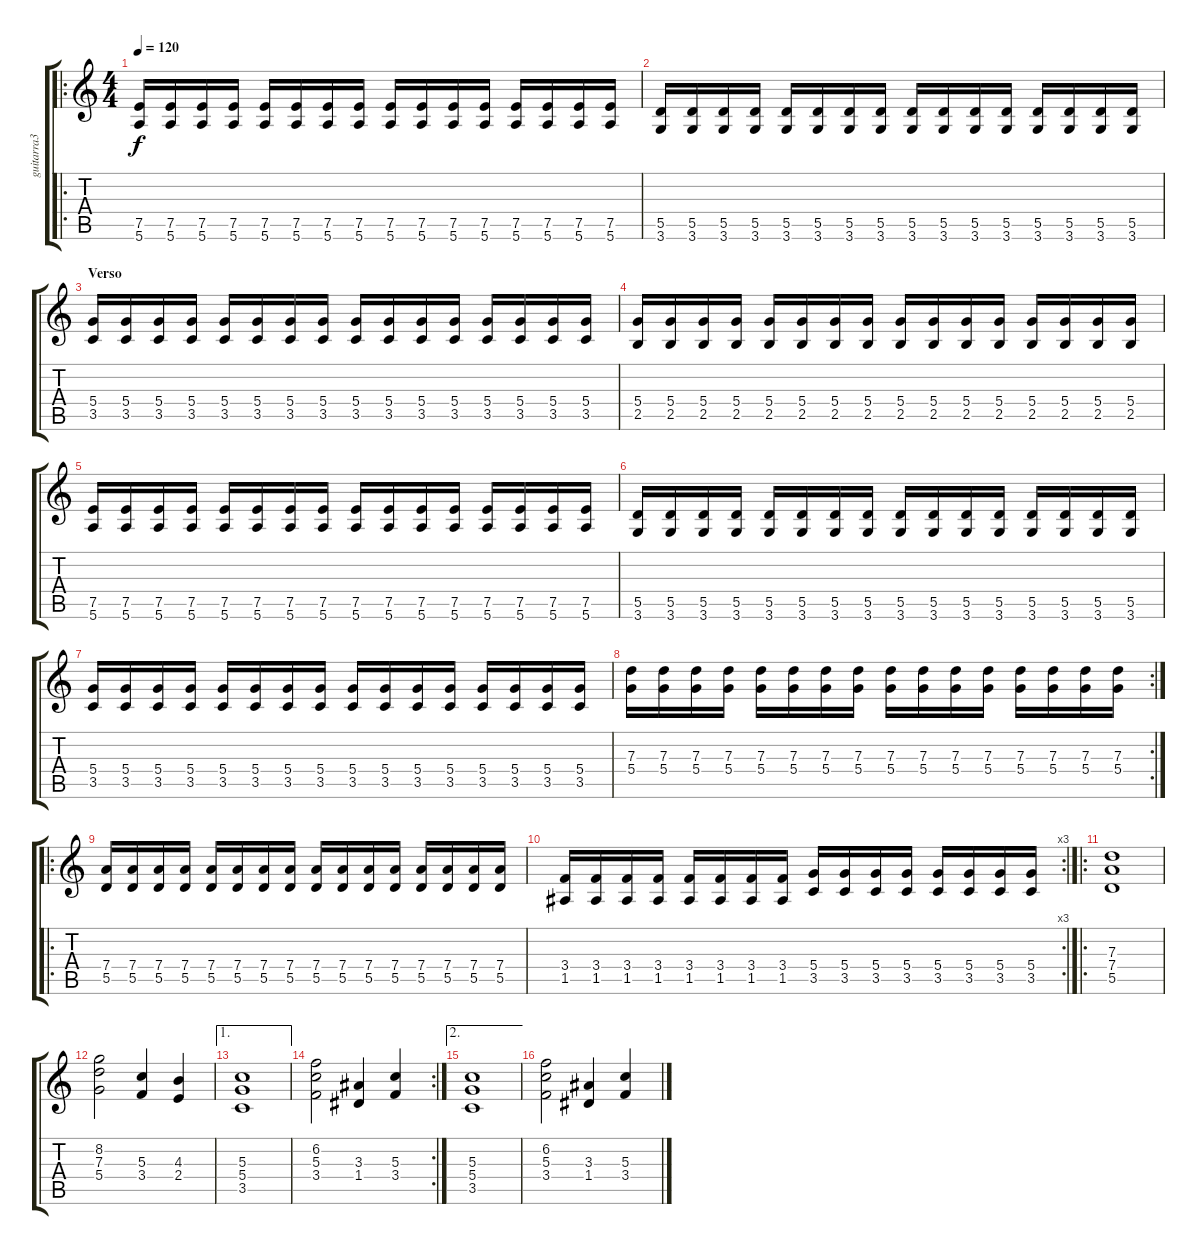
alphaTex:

\track ("guitarra3" "guitarra3") {instrument overdrivenguitar}
\staff {score tabs}
\tuning (E4 B3 G3 D3 A2 E2) {hide}
\ro
\ts (4 4)
\tempo 120
\clef g2
\ks c
(7.5 5.6).16{dy f} (7.5 5.6).16 (7.5 5.6).16 (7.5 5.6).16 (7.5 5.6).16 (7.5 5.6).16 (7.5 5.6).16 (7.5 5.6).16 (7.5 5.6).16 (7.5 5.6).16 (7.5 5.6).16 (7.5 5.6).16 (7.5 5.6).16 (7.5 5.6).16 (7.5 5.6).16 (7.5 5.6).16 |
(5.5 3.6).16 (5.5 3.6).16 (5.5 3.6).16 (5.5 3.6).16 (5.5 3.6).16 (5.5 3.6).16 (5.5 3.6).16 (5.5 3.6).16 (5.5 3.6).16 (5.5 3.6).16 (5.5 3.6).16 (5.5 3.6).16 (5.5 3.6).16 (5.5 3.6).16 (5.5 3.6).16 (5.5 3.6).16 |
\section ("" "Verso")
(5.4 3.5).16 (5.4 3.5).16 (5.4 3.5).16 (5.4 3.5).16 (5.4 3.5).16 (5.4 3.5).16 (5.4 3.5).16 (5.4 3.5).16 (5.4 3.5).16 (5.4 3.5).16 (5.4 3.5).16 (5.4 3.5).16 (5.4 3.5).16 (5.4 3.5).16 (5.4 3.5).16 (5.4 3.5).16 |
(5.4 2.5).16 (5.4 2.5).16 (5.4 2.5).16 (5.4 2.5).16 (5.4 2.5).16 (5.4 2.5).16 (5.4 2.5).16 (5.4 2.5).16 (5.4 2.5).16 (5.4 2.5).16 (5.4 2.5).16 (5.4 2.5).16 (5.4 2.5).16 (5.4 2.5).16 (5.4 2.5).16 (5.4 2.5).16 |
(7.5 5.6).16 (7.5 5.6).16 (7.5 5.6).16 (7.5 5.6).16 (7.5 5.6).16 (7.5 5.6).16 (7.5 5.6).16 (7.5 5.6).16 (7.5 5.6).16 (7.5 5.6).16 (7.5 5.6).16 (7.5 5.6).16 (7.5 5.6).16 (7.5 5.6).16 (7.5 5.6).16 (7.5 5.6).16 |
(5.5 3.6).16 (5.5 3.6).16 (5.5 3.6).16 (5.5 3.6).16 (5.5 3.6).16 (5.5 3.6).16 (5.5 3.6).16 (5.5 3.6).16 (5.5 3.6).16 (5.5 3.6).16 (5.5 3.6).16 (5.5 3.6).16 (5.5 3.6).16 (5.5 3.6).16 (5.5 3.6).16 (5.5 3.6).16 |
(5.4 3.5).16 (5.4 3.5).16 (5.4 3.5).16 (5.4 3.5).16 (5.4 3.5).16 (5.4 3.5).16 (5.4 3.5).16 (5.4 3.5).16 (5.4 3.5).16 (5.4 3.5).16 (5.4 3.5).16 (5.4 3.5).16 (5.4 3.5).16 (5.4 3.5).16 (5.4 3.5).16 (5.4 3.5).16 |
\rc 2
(7.3 5.4).16 (7.3 5.4).16 (7.3 5.4).16 (7.3 5.4).16 (7.3 5.4).16 (7.3 5.4).16 (7.3 5.4).16 (7.3 5.4).16 (7.3 5.4).16 (7.3 5.4).16 (7.3 5.4).16 (7.3 5.4).16 (7.3 5.4).16 (7.3 5.4).16 (7.3 5.4).16 (7.3 5.4).16 |
\ro
(7.4 5.5).16 (7.4 5.5).16 (7.4 5.5).16 (7.4 5.5).16 (7.4 5.5).16 (7.4 5.5).16 (7.4 5.5).16 (7.4 5.5).16 (7.4 5.5).16 (7.4 5.5).16 (7.4 5.5).16 (7.4 5.5).16 (7.4 5.5).16 (7.4 5.5).16 (7.4 5.5).16 (7.4 5.5).16 |
\rc 3
(3.4 1.5).16 (3.4 1.5).16 (3.4 1.5).16 (3.4 1.5).16 (3.4 1.5).16 (3.4 1.5).16 (3.4 1.5).16 (3.4 1.5).16 (5.4 3.5).16 (5.4 3.5).16 (5.4 3.5).16 (5.4 3.5).16 (5.4 3.5).16 (5.4 3.5).16 (5.4 3.5).16 (5.4 3.5).16 |
\ro
(7.3 7.4 5.5).1 |
(8.2 7.3 5.4).2 (5.3 3.4).4 (4.3 2.4).4 |
\ae 1
(5.3 5.4 3.5).1 |
\rc 2
(6.2 5.3 3.4).2 (3.3 1.4).4 (5.3 3.4).4 |
\ae 2
(5.3 5.4 3.5).1 |
(6.2 5.3 3.4).2 (3.3 1.4).4 (5.3 3.4).4
